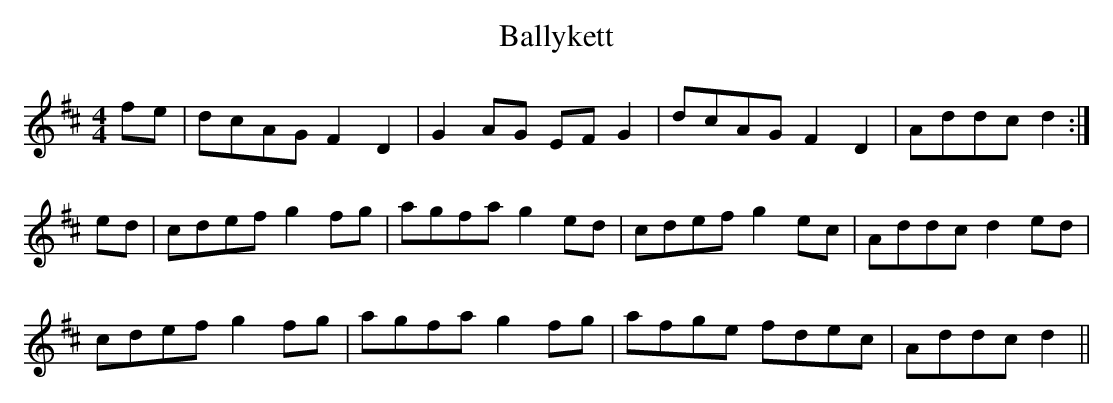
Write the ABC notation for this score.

X:1
T: Ballykett
M: 4/4
L: 1/8
K: D
fe | dcAG F2 D2 | G2 AG EF G2 | dcAG F2 D2 |\
Addc d2 :|
ed | cdef g2 fg | agfa g2 ed | cdef g2 ec |\
Addc d2 ed |
cdef g2 fg | agfa g2 fg | afge fdec | Addc d2 ||
